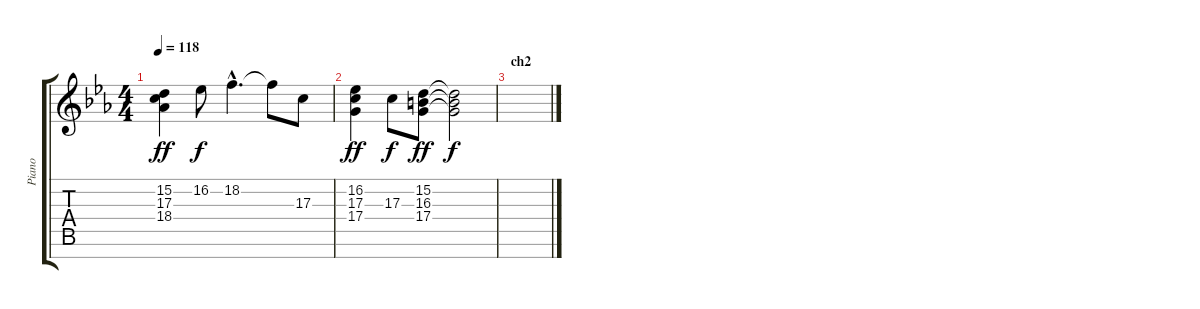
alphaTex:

\track ("Piano" "Piano") {instrument acousticgrandpiano}
\staff {score tabs}
\tuning (E4 B3 G3 D3 A2 E2 B1) {hide}
\ts (4 4)
\tempo 118
\clef g2
\ks cminor
(15.2 17.3 18.4).4{dy ff} 16.2.8{dy f} 18.2{hac}.4{d} 18.2{t}.8 17.3.8 |
(16.2 17.3 17.4).4{dy ff} 17.3.8{dy f} (15.2 16.3 17.4).8{dy ff} (15.2{t} 16.3{t} 17.4{t}).2{dy f} |
\section ("" "ch2")
